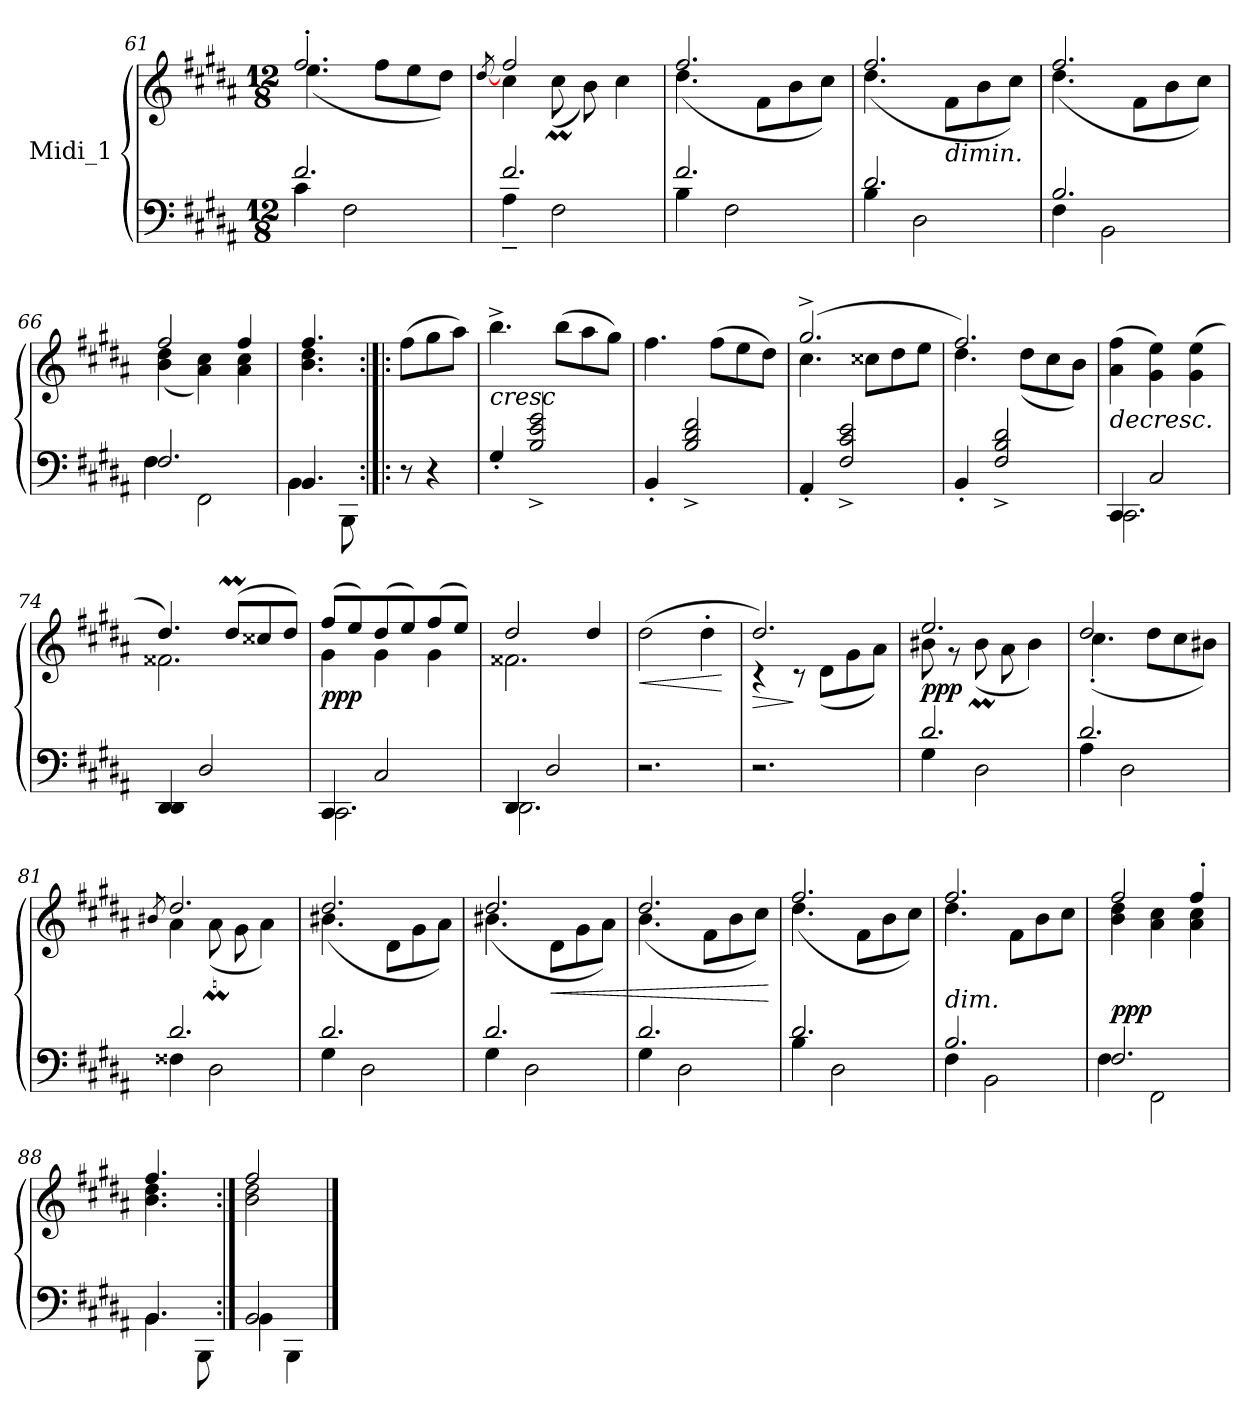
**kern	**kern	**dynam
*part1	*part1	*part1
*staff2	*staff1	*staff1/2
*I"Midi_1	*	*
*clefF4	*clefG2	*
*k[f#c#g#d#a#]	*k[f#c#g#d#a#]	*
*B:	*B:	*
*M12/8	*M12/8	*
=61	=61	=61
*^	*^	*
2.f#/	4c#\	2.ff#'/	(4.ee\	.
.	2F#\	.	.	.
.	.	.	8ff#\L	.
.	.	.	8ee\	.
.	.	.	8dd#\J)	.
=62	=62	=62	=62	=62
.	.	[8qdd#/	.	.
2.f#/	4A#i~\	2ff#/	4cc#\	.
.	2F#\	.	(8cc#M\	.
.	.	.	8b\)	.
.	.	4cc#\	4ryy	.
=63	=63	=63	=63	=63
2.f#/	4B\	2.ff#/	(4.dd#\	.
.	2F#\	.	.	.
.	.	.	8f#\L	.
.	.	.	8b\	.
.	.	.	8cc#\J)	.
=64	=64	=64	=64	=64
2.d#/	4B\	2.ff#/	(4.dd#\	.
.	2D#\	.	.	.
!	!	!	!LO:TX:b:i:t=dimin.	!
.	.	.	8f#\L	.
.	.	.	8b\	.
.	.	.	8cc#\J)	.
=65	=65	=65	=65	=65
2.B/	4F#\	2.ff#/	(4.dd#\	.
.	2BB\	.	.	.
.	.	.	8f#\L	.
.	.	.	8b\	.
.	.	.	8cc#\J)	.
=66	=66	=66	=66	=66
2.F#/	4F#\	2ff#/	(4b\ 4dd#\	.
.	2FF#\	.	4a#\ 4cc#\)	.
.	.	4ff#/	4a#\ 4cc#\	.
!!LO:PB:g=z	!!
=67	=67	=67	=67	=67
4.BB/	4BB\	4.ff#/	4.b\ 4.dd#\	.
.	8BBB\	.	.	.
!!LO:LB:g=z	!!
=68:|!|:	=68:|!|:	=68:|!|:	=68:|!|:	=68:|!|:
*	*	*MM90	*	*
8r	8ryy	(>8ff#\L	4ryy	.
4r	4ryy	8gg#\	.	.
.	.	8aa#\J)	8ryy	.
=69	=69	=69	=69	=69
!	!	!LO:TX:b:i:t=cresc	!	!
4G#'/	2.ryy	4.bb^\	2ryy	.
2B/^ 2e/^ 2g#/^	.	.	.	.
.	.	(>8bb\L	.	.
.	.	8aa#\	4ryy	.
.	.	8gg#\J)	.	.
=70	=70	=70	=70	=70
4BB'/	2.ryy	4.ff#\	2ryy	.
2B/^ 2d#/^ 2f#/^	.	.	.	.
.	.	(>8ff#\L	.	.
.	.	8ee\	4ryy	.
.	.	8dd#\J)	.	.
=71	=71	=71	=71	=71
4AA#'/	2.ryy	(>2.gg#^/	4.cc#\	.
2F#/^ 2c#/^ 2e/^	.	.	.	.
.	.	.	8cc##X\L	.
.	.	.	8dd#\	.
.	.	.	8ee\J	.
=72	=72	=72	=72	=72
4BB'/	2.ryy	2.ff#/)	4.dd#\	.
2F#/^ 2B/^ 2d#/^	.	.	.	.
.	.	.	(>8dd#\L	.
.	.	.	8cc#\	.
.	.	.	8b\J)	.
=73	=73	=73	=73	=73
!	!	!LO:TX:b:i:t=decresc.	!	!
4CC#/	2.CC#\	(4a#\ 4ff#\	2ryy	.
2C#/	.	4g#\ 4ee\)	.	.
.	.	(>4g#\ 4ee\	4ryy	.
=74	=74	=74	=74	=74
4DD#/ 4DD#/	2.ryy	4.dd#/)	2.f##X\	.
2D#/	.	.	.	.
.	.	(>8dd#m/L	.	.
.	.	8cc##X/	.	.
.	.	8dd#/J)	.	.
!!LO:LB:g=z	!!
=75	=75	=75	=75	=75
*	*	*MM90	*	*
!	!	!	!	!LO:DY:b
4CC#/	2.CC#\	(>8ff#/L	4g#\	ppp
.	.	8ee/)	.	.
2C#/	.	(>8dd#/	4g#\	.
.	.	8ee/)	.	.
.	.	(>8ff#/	4g#\	.
.	.	8ee/J)	.	.
=76	=76	=76	=76	=76
4DD#/	2.DD#\	2dd#/	2.f##X\	.
2D#/	.	.	.	.
.	.	4dd#/	.	.
=77	=77	=77	=77	=77
!	!	!	!	!LO:HP:b
2.r	2ryy	(>2dd#\	2ryy	<
.	4ryy	4dd#'\	4ryy	.
*v	*v	*	*	*
*	*v	*v	*
.	.	[
=78	=78	=78
*^	*	*
!	!	!	!LO:HP:b
*	*	*^	*
2.r	2ryy	2.dd#/)	4r	>
.	.	.	8r	]
.	.	.	(8d#\L	.
.	4ryy	.	8g#\	.
.	.	.	8a#\J)	.
=79	=79	=79	=79	=79
!	!	!	!	!LO:DY:b
2.d#/	4G#\	2.ee/	8b#X\	ppp
.	.	.	8r	.
.	2D#\	.	(8b#m\	.
.	.	.	8a#\	.
.	.	.	4b#\)	.
=80	=80	=80	=80	=80
2.d#/	4A#\	2dd#/	(4.cc#'\	.
.	2D#\	.	.	.
.	.	.	8dd#\L	.
.	.	4ryy	8cc#\	.
.	.	.	8b#X\J)	.
=81	=81	=81	=81	=81
.	.	8qb#X/	.	.
2.d#/	4F##X\	2.dd#/	4a#\	.
.	2D#\	.	(8a#m\	.
.	.	.	8g#\	.
.	.	.	4a#\)	.
!!LO:LB:g=z	!!
=82	=82	=82	=82	=82
*	*	*MM90	*	*
2.d#/	4G#\	2.dd#/	(4.b#X\	.
.	2D#\	.	.	.
.	.	.	8d#\L	.
.	.	.	8g#\	.
.	.	.	8a#\J)	.
=83	=83	=83	=83	=83
2.d#/	4G#\	2.dd#/	(4.b#X\	.
.	2D#\	.	.	.
!	!	!	!	!LO:HP:b
.	.	.	8d#\L	<
.	.	.	8g#\	.
.	.	.	8a#\J)	.
=84	=84	=84	=84	=84
2.d#/	4G#\	2.dd#/	(4.b\	.
.	2D#\	.	.	.
.	.	.	8f#\L	.
.	.	.	8b\	.
.	.	.	8cc#\J)	.
*v	*v	*	*	*
*	*v	*v	*
.	.	[
=85	=85	=85
*^	*^	*
2.d#/	4B\	2.ff#/	(4.dd#\	.
.	2D#\	.	.	.
.	.	.	8f#\L	.
.	.	.	8b\	.
.	.	.	8cc#\J)	.
=86	=86	=86	=86	=86
!LO:TX:a:i:t=dim.	!	!	!	!
2.B/	4F#\	2.ff#/	4.dd#\	.
.	2BB\	.	.	.
.	.	.	8f#\L	.
.	.	.	8b\	.
.	.	.	8cc#\J	.
=87	=87	=87	=87	=87
!	!	!	!	!LO:DY:a=2
2.F#/	4F#\	2ff#/	4b\ 4dd#\	ppp
.	2FF#\	.	4a#\ 4cc#\	.
.	.	4ff#'/	4a#\ 4cc#\	.
=88	=88	=88	=88	=88
4.BB/	4.BB\	4.ff#/	4.b\ 4.dd#\	.
8BBB\	8ryy	8ryy	8ryy	.
=89:|!	=89:|!	=89:|!	=89:|!	=89:|!
2BB/	4BB\	2ff#/	2b\ 2dd#\	.
.	4BBB\	.	.	.
*v	*v	*	*	*
*	*v	*v	*
==	==	==
*-	*-	*-
